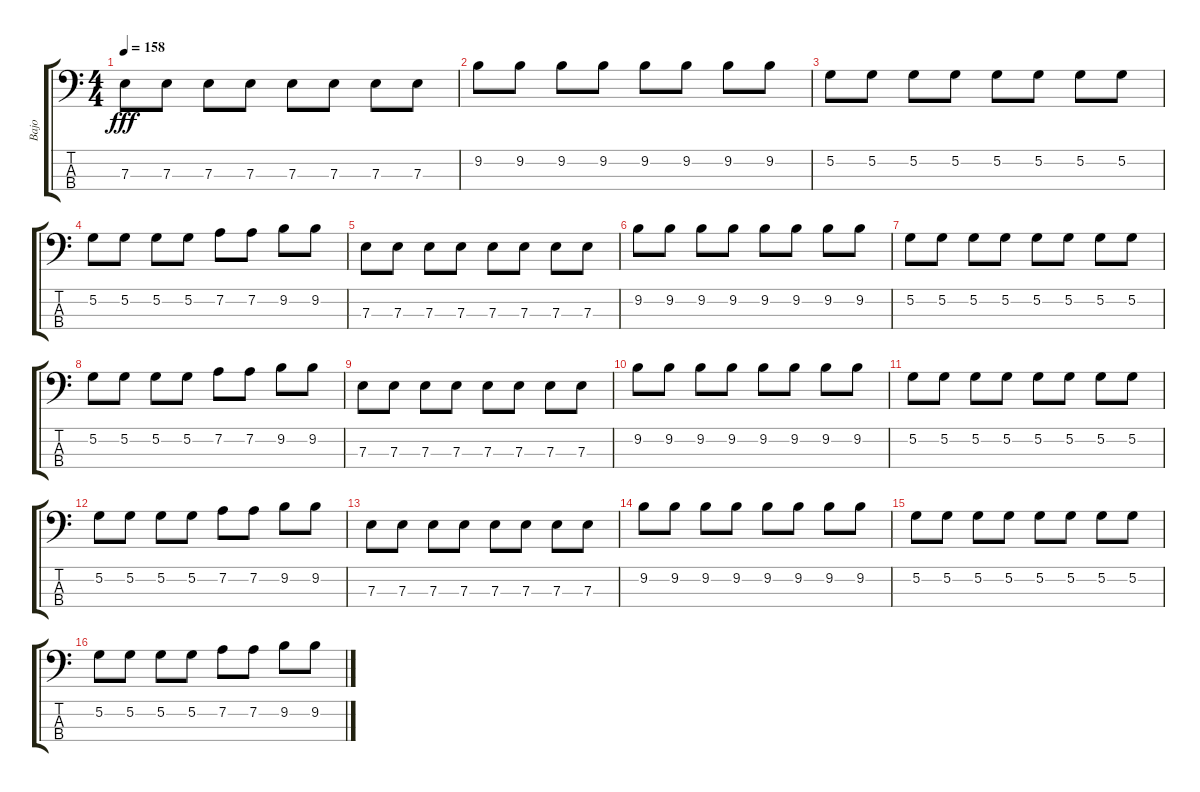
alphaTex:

\track ("Bajo" "Bajo") {instrument electricbasspick}
\staff {score tabs}
\tuning (G2 D2 A1 E1) {hide}
\ts (4 4)
\tempo 158
\clef f4
\ks c
7.3.8{dy fff} 7.3.8 7.3.8 7.3.8 7.3.8 7.3.8 7.3.8 7.3.8 |
9.2.8 9.2.8 9.2.8 9.2.8 9.2.8 9.2.8 9.2.8 9.2.8 |
5.2.8 5.2.8 5.2.8 5.2.8 5.2.8 5.2.8 5.2.8 5.2.8 |
5.2.8 5.2.8 5.2.8 5.2.8 7.2.8 7.2.8 9.2.8 9.2.8 |
7.3.8 7.3.8 7.3.8 7.3.8 7.3.8 7.3.8 7.3.8 7.3.8 |
9.2.8 9.2.8 9.2.8 9.2.8 9.2.8 9.2.8 9.2.8 9.2.8 |
5.2.8 5.2.8 5.2.8 5.2.8 5.2.8 5.2.8 5.2.8 5.2.8 |
5.2.8 5.2.8 5.2.8 5.2.8 7.2.8 7.2.8 9.2.8 9.2.8 |
7.3.8 7.3.8 7.3.8 7.3.8 7.3.8 7.3.8 7.3.8 7.3.8 |
9.2.8 9.2.8 9.2.8 9.2.8 9.2.8 9.2.8 9.2.8 9.2.8 |
5.2.8 5.2.8 5.2.8 5.2.8 5.2.8 5.2.8 5.2.8 5.2.8 |
5.2.8 5.2.8 5.2.8 5.2.8 7.2.8 7.2.8 9.2.8 9.2.8 |
7.3.8 7.3.8 7.3.8 7.3.8 7.3.8 7.3.8 7.3.8 7.3.8 |
9.2.8 9.2.8 9.2.8 9.2.8 9.2.8 9.2.8 9.2.8 9.2.8 |
5.2.8 5.2.8 5.2.8 5.2.8 5.2.8 5.2.8 5.2.8 5.2.8 |
5.2.8 5.2.8 5.2.8 5.2.8 7.2.8 7.2.8 9.2.8 9.2.8
